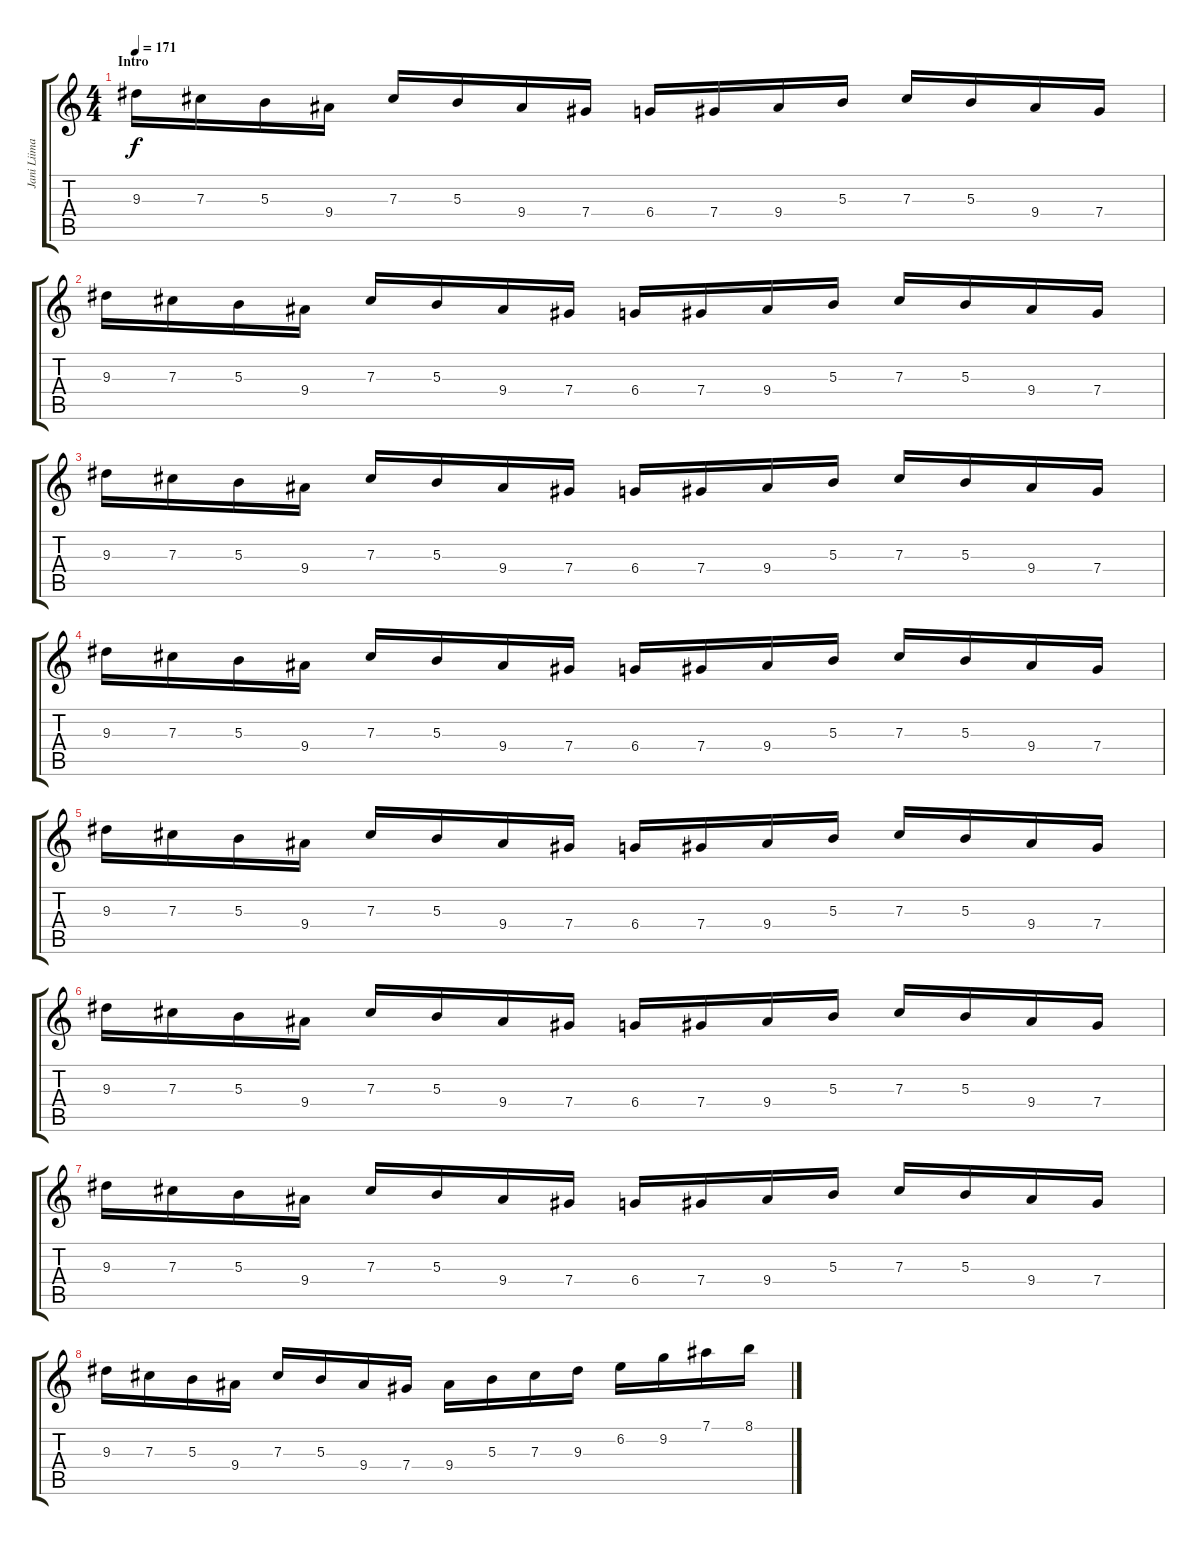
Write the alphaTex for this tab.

\track ("Jani Liimatainen" "Jani Liima") {instrument distortionguitar}
\staff {score tabs}
\tuning (Eb4 Bb3 Gb3 Db3 Ab2 Eb2) {hide}
\ts (4 4)
\section ("" "Intro")
\tempo 171
\clef g2
\ks aminor
9.3.16{dy f instrument distortionguitar} 7.3.16 5.3.16 9.4.16 7.3.16 5.3.16 9.4.16 7.4.16 6.4.16 7.4.16 9.4.16 5.3.16 7.3.16 5.3.16 9.4.16 7.4.16 |
9.3.16 7.3.16 5.3.16 9.4.16 7.3.16 5.3.16 9.4.16 7.4.16 6.4.16 7.4.16 9.4.16 5.3.16 7.3.16 5.3.16 9.4.16 7.4.16 |
9.3.16 7.3.16 5.3.16 9.4.16 7.3.16 5.3.16 9.4.16 7.4.16 6.4.16 7.4.16 9.4.16 5.3.16 7.3.16 5.3.16 9.4.16 7.4.16 |
9.3.16 7.3.16 5.3.16 9.4.16 7.3.16 5.3.16 9.4.16 7.4.16 6.4.16 7.4.16 9.4.16 5.3.16 7.3.16 5.3.16 9.4.16 7.4.16 |
9.3.16 7.3.16 5.3.16 9.4.16 7.3.16 5.3.16 9.4.16 7.4.16 6.4.16 7.4.16 9.4.16 5.3.16 7.3.16 5.3.16 9.4.16 7.4.16 |
9.3.16 7.3.16 5.3.16 9.4.16 7.3.16 5.3.16 9.4.16 7.4.16 6.4.16 7.4.16 9.4.16 5.3.16 7.3.16 5.3.16 9.4.16 7.4.16 |
9.3.16 7.3.16 5.3.16 9.4.16 7.3.16 5.3.16 9.4.16 7.4.16 6.4.16 7.4.16 9.4.16 5.3.16 7.3.16 5.3.16 9.4.16 7.4.16 |
9.3.16 7.3.16 5.3.16 9.4.16 7.3.16 5.3.16 9.4.16 7.4.16 9.4.16 5.3.16 7.3.16 9.3.16 6.2.16 9.2.16 7.1.16 8.1.16
